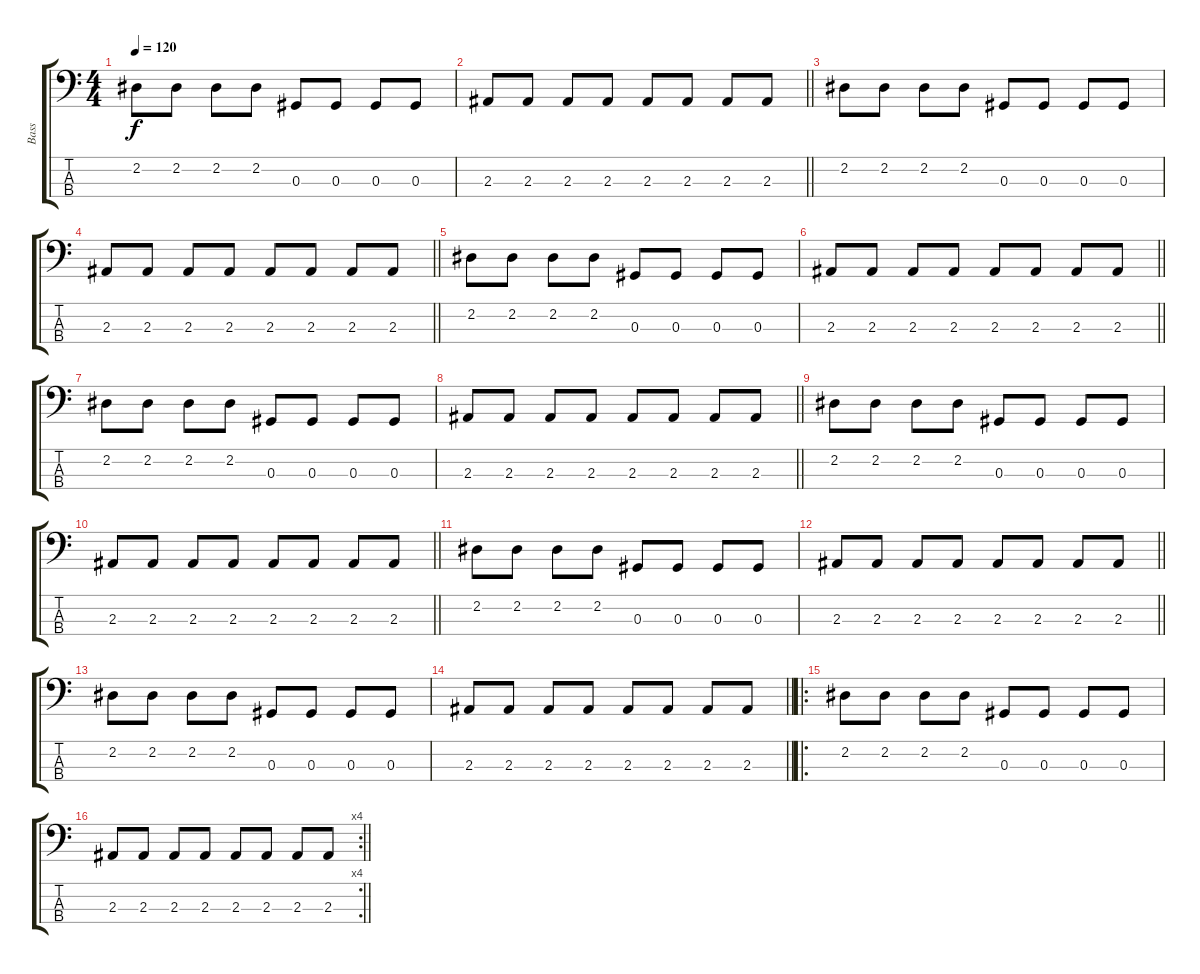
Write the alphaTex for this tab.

\track ("Bass" "Bass") {instrument electricbassfinger}
\staff {score tabs}
\tuning (Gb2 Db2 Ab1 Eb1) {hide}
\ts (4 4)
\tempo 120
\clef f4
\ks c
2.2.8{dy f} 2.2.8 2.2.8 2.2.8 0.3.8 0.3.8 0.3.8 0.3.8 |
\barLineRight lightlight
2.3.8 2.3.8 2.3.8 2.3.8 2.3.8 2.3.8 2.3.8 2.3.8 |
2.2.8 2.2.8 2.2.8 2.2.8 0.3.8 0.3.8 0.3.8 0.3.8 |
\barLineRight lightlight
2.3.8 2.3.8 2.3.8 2.3.8 2.3.8 2.3.8 2.3.8 2.3.8 |
2.2.8 2.2.8 2.2.8 2.2.8 0.3.8 0.3.8 0.3.8 0.3.8 |
\barLineRight lightlight
2.3.8 2.3.8 2.3.8 2.3.8 2.3.8 2.3.8 2.3.8 2.3.8 |
2.2.8 2.2.8 2.2.8 2.2.8 0.3.8 0.3.8 0.3.8 0.3.8 |
\barLineRight lightlight
2.3.8 2.3.8 2.3.8 2.3.8 2.3.8 2.3.8 2.3.8 2.3.8 |
2.2.8 2.2.8 2.2.8 2.2.8 0.3.8 0.3.8 0.3.8 0.3.8 |
\barLineRight lightlight
2.3.8 2.3.8 2.3.8 2.3.8 2.3.8 2.3.8 2.3.8 2.3.8 |
2.2.8 2.2.8 2.2.8 2.2.8 0.3.8 0.3.8 0.3.8 0.3.8 |
\barLineRight lightlight
2.3.8 2.3.8 2.3.8 2.3.8 2.3.8 2.3.8 2.3.8 2.3.8 |
2.2.8 2.2.8 2.2.8 2.2.8 0.3.8 0.3.8 0.3.8 0.3.8 |
\barLineRight lightlight
2.3.8 2.3.8 2.3.8 2.3.8 2.3.8 2.3.8 2.3.8 2.3.8 |
\ro
2.2.8 2.2.8 2.2.8 2.2.8 0.3.8 0.3.8 0.3.8 0.3.8 |
\rc 4
\barLineRight lightlight
2.3.8 2.3.8 2.3.8 2.3.8 2.3.8 2.3.8 2.3.8 2.3.8
